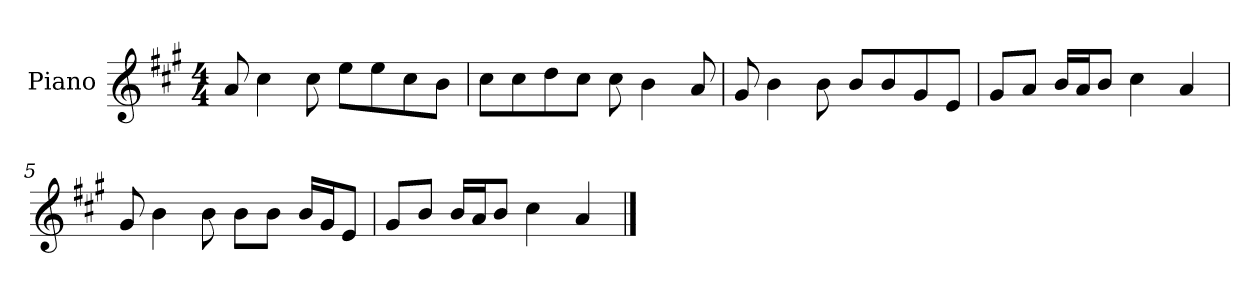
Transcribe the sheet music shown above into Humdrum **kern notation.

**kern
*part1
*staff1
*I"Piano
*I'P-no
*clefG2
*k[f#c#g#]
*M4/4
*MM90
=1
8a/
4cc#\
8cc#\
8ee\L
8ee\
8cc#\
8b\J
=2
8cc#\L
8cc#\
8dd\
8cc#\J
8cc#\
4b\
8a/
=3
8g#/
4b\
8b\
8b/L
8b/
8g#/
8e/J
=4
8g#/L
8a/J
16b/LL
16a/J
8b/J
4cc#\
4a/
=5
8g#/
4b\
8b\
8b\L
8b\J
16b/LL
16g#/J
8e/J
!!LO:LB:g=z
=6
8g#/L
8b/J
16b/LL
16a/J
8b/J
4cc#\
4a/
==
*-
